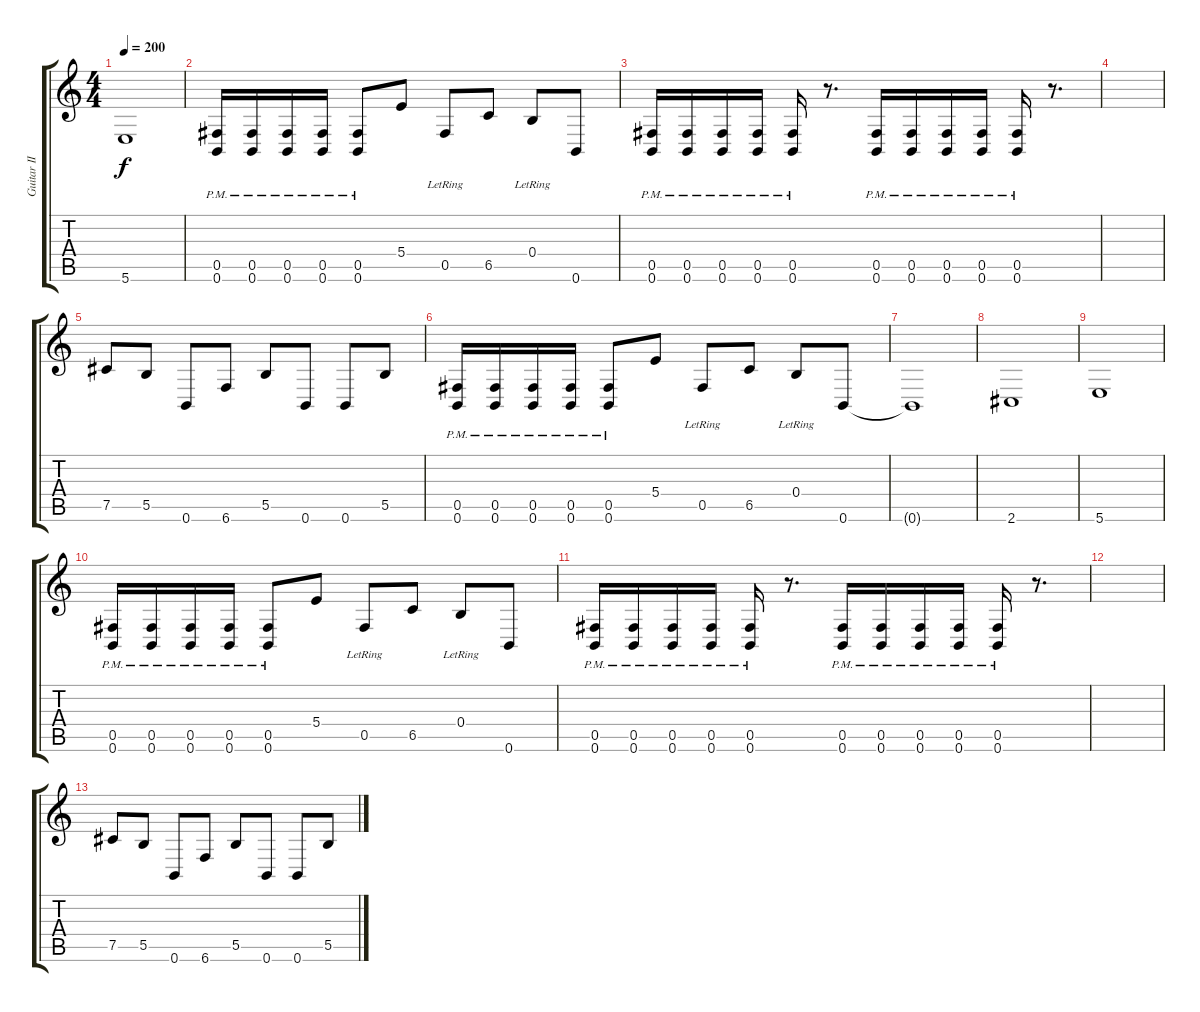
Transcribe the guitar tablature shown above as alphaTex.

\track ("Guitar II" "Guitar II") {instrument distortionguitar}
\staff {score tabs}
\tuning (Db4 Ab3 E3 B2 Gb2 B1) {hide}
\ts (4 4)
\tempo 200
\clef g2
\ks c
5.6.1{dy f} |
(0.5{pm} 0.6{pm}).16 (0.5{pm} 0.6{pm}).16 (0.5{pm} 0.6{pm}).16 (0.5{pm} 0.6{pm}).16 (0.5{pm} 0.6{pm}).8 5.4.8 0.5{lr}.8 6.5.8 0.4{lr}.8 0.6.8 |
(0.5{pm} 0.6{pm}).16 (0.5{pm} 0.6{pm}).16 (0.5{pm} 0.6{pm}).16 (0.5{pm} 0.6{pm}).16 (0.5{pm} 0.6{pm}).16 r.8{d} (0.5{pm} 0.6{pm}).16 (0.5{pm} 0.6{pm}).16 (0.5{pm} 0.6{pm}).16 (0.5{pm} 0.6{pm}).16 (0.5{pm} 0.6{pm}).16 r.8{d} |
|
7.5.8 5.5.8 0.6.8 6.6.8 5.5.8 0.6.8 0.6.8 5.5.8 |
(0.5{pm} 0.6{pm}).16 (0.5{pm} 0.6{pm}).16 (0.5{pm} 0.6{pm}).16 (0.5{pm} 0.6{pm}).16 (0.5{pm} 0.6{pm}).8 5.4.8 0.5{lr}.8 6.5.8 0.4{lr}.8 0.6.8 |
0.6{t}.1 |
2.6.1 |
5.6.1 |
(0.5{pm} 0.6{pm}).16 (0.5{pm} 0.6{pm}).16 (0.5{pm} 0.6{pm}).16 (0.5{pm} 0.6{pm}).16 (0.5{pm} 0.6{pm}).8 5.4.8 0.5{lr}.8 6.5.8 0.4{lr}.8 0.6.8 |
(0.5{pm} 0.6{pm}).16 (0.5{pm} 0.6{pm}).16 (0.5{pm} 0.6{pm}).16 (0.5{pm} 0.6{pm}).16 (0.5{pm} 0.6{pm}).16 r.8{d} (0.5{pm} 0.6{pm}).16 (0.5{pm} 0.6{pm}).16 (0.5{pm} 0.6{pm}).16 (0.5{pm} 0.6{pm}).16 (0.5{pm} 0.6{pm}).16 r.8{d} |
|
7.5.8 5.5.8 0.6.8 6.6.8 5.5.8 0.6.8 0.6.8 5.5.8
